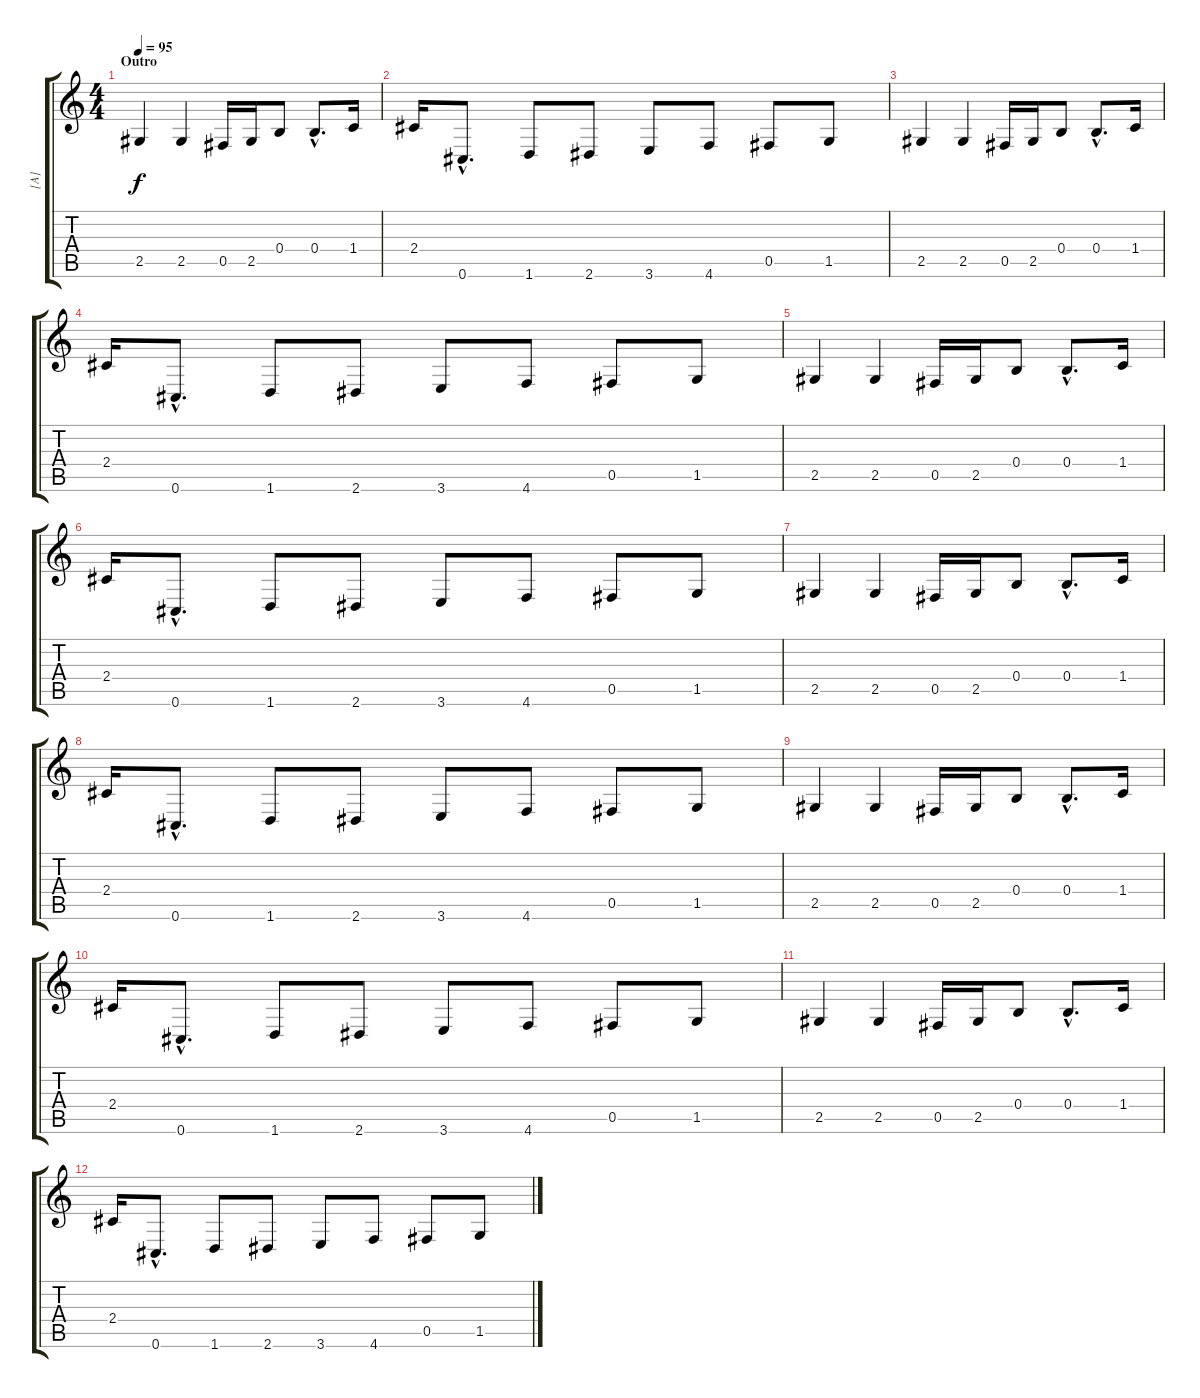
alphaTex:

\track ("[A]" "[A]") {instrument distortionguitar}
\staff {score tabs}
\tuning (Db4 Ab3 E3 B2 Gb2 Db2) {hide}
\ts (4 4)
\section ("" "Outro")
\tempo 95
\clef g2
\ks c
2.5.4{dy f volume 9} 2.5.4 0.5.16 2.5.16 0.4.8 0.4{hac}.8{d} 1.4.16 |
2.4.16 0.6{hac}.8{d} 1.6.8 2.6.8 3.6.8 4.6.8 0.5.8 1.5.8 |
2.5.4 2.5.4 0.5.16 2.5.16 0.4.8 0.4{hac}.8{d} 1.4.16 |
2.4.16 0.6{hac}.8{d} 1.6.8 2.6.8 3.6.8 4.6.8 0.5.8 1.5.8 |
2.5.4{volume 4} 2.5.4 0.5.16 2.5.16 0.4.8 0.4{hac}.8{d} 1.4.16 |
2.4.16 0.6{hac}.8{d} 1.6.8 2.6.8 3.6.8 4.6.8 0.5.8 1.5.8 |
2.5.4 2.5.4 0.5.16 2.5.16 0.4.8 0.4{hac}.8{d} 1.4.16 |
2.4.16 0.6{hac}.8{d} 1.6.8 2.6.8 3.6.8 4.6.8 0.5.8 1.5.8 |
2.5.4{volume 0} 2.5.4 0.5.16 2.5.16 0.4.8 0.4{hac}.8{d} 1.4.16 |
2.4.16 0.6{hac}.8{d} 1.6.8 2.6.8 3.6.8 4.6.8 0.5.8 1.5.8 |
2.5.4 2.5.4 0.5.16 2.5.16 0.4.8 0.4{hac}.8{d} 1.4.16 |
2.4.16 0.6{hac}.8{d} 1.6.8 2.6.8 3.6.8 4.6.8 0.5.8 1.5.8
